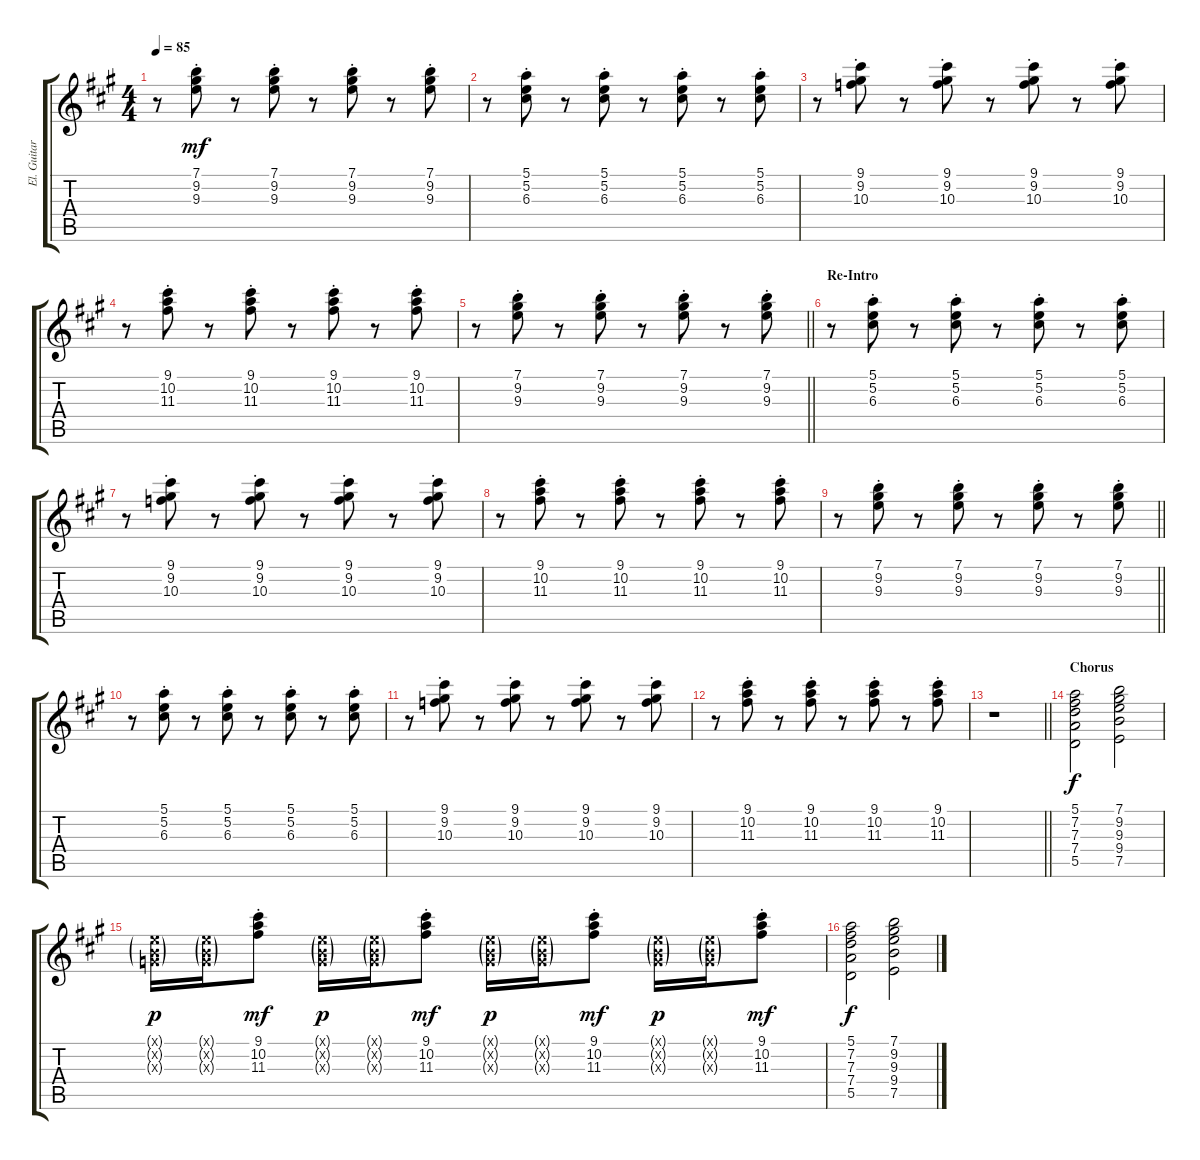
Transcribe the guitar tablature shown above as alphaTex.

\track ("El. Guitar Sound" "El. Guitar") {instrument electricguitarjazz}
\staff {score tabs}
\tuning (E4 B3 G3 D3 A2 E2) {hide}
\ts (4 4)
\tempo 85
\clef g2
\ks a
r.8{dy mf} (7.1{st} 9.2{st} 9.3{st}).8 r.8 (7.1{st} 9.2{st} 9.3{st}).8 r.8 (7.1{st} 9.2{st} 9.3{st}).8 r.8 (7.1{st} 9.2{st} 9.3{st}).8 |
r.8 (5.1{st} 5.2{st} 6.3{st}).8 r.8 (5.1{st} 5.2{st} 6.3{st}).8 r.8 (5.1{st} 5.2{st} 6.3{st}).8 r.8 (5.1{st} 5.2{st} 6.3{st}).8 |
r.8 (9.1{st} 9.2{st} 10.3{st}).8 r.8 (9.1{st} 9.2{st} 10.3{st}).8 r.8 (9.1{st} 9.2{st} 10.3{st}).8 r.8 (9.1{st} 9.2{st} 10.3{st}).8 |
r.8 (9.1{st} 10.2{st} 11.3{st}).8 r.8 (9.1{st} 10.2{st} 11.3{st}).8 r.8 (9.1{st} 10.2{st} 11.3{st}).8 r.8 (9.1{st} 10.2{st} 11.3{st}).8 |
\barLineRight lightlight
r.8 (7.1{st} 9.2{st} 9.3{st}).8 r.8 (7.1{st} 9.2{st} 9.3{st}).8 r.8 (7.1{st} 9.2{st} 9.3{st}).8 r.8 (7.1{st} 9.2{st} 9.3{st}).8 |
\section ("" "Re-Intro")
r.8 (5.1{st} 5.2{st} 6.3{st}).8 r.8 (5.1{st} 5.2{st} 6.3{st}).8 r.8 (5.1{st} 5.2{st} 6.3{st}).8 r.8 (5.1{st} 5.2{st} 6.3{st}).8 |
r.8 (9.1{st} 9.2{st} 10.3{st}).8 r.8 (9.1{st} 9.2{st} 10.3{st}).8 r.8 (9.1{st} 9.2{st} 10.3{st}).8 r.8 (9.1{st} 9.2{st} 10.3{st}).8 |
r.8 (9.1{st} 10.2{st} 11.3{st}).8 r.8 (9.1{st} 10.2{st} 11.3{st}).8 r.8 (9.1{st} 10.2{st} 11.3{st}).8 r.8 (9.1{st} 10.2{st} 11.3{st}).8 |
\barLineRight lightlight
r.8 (7.1{st} 9.2{st} 9.3{st}).8 r.8 (7.1{st} 9.2{st} 9.3{st}).8 r.8 (7.1{st} 9.2{st} 9.3{st}).8 r.8 (7.1{st} 9.2{st} 9.3{st}).8 |
r.8 (5.1{st} 5.2{st} 6.3{st}).8 r.8 (5.1{st} 5.2{st} 6.3{st}).8 r.8 (5.1{st} 5.2{st} 6.3{st}).8 r.8 (5.1{st} 5.2{st} 6.3{st}).8 |
r.8 (9.1{st} 9.2{st} 10.3{st}).8 r.8 (9.1{st} 9.2{st} 10.3{st}).8 r.8 (9.1{st} 9.2{st} 10.3{st}).8 r.8 (9.1{st} 9.2{st} 10.3{st}).8 |
r.8 (9.1{st} 10.2{st} 11.3{st}).8 r.8 (9.1{st} 10.2{st} 11.3{st}).8 r.8 (9.1{st} 10.2{st} 11.3{st}).8 r.8 (9.1{st} 10.2{st} 11.3{st}).8 |
\barLineRight lightlight
r.1 |
\section ("" "Chorus")
(5.1 7.2 7.3 7.4 5.5).2{dy f} (7.1 9.2 9.3 9.4 7.5).2 |
(0.1{g x} 0.2{g x} 0.3{g x}).16{dy p} (0.1{g x} 0.2{g x} 0.3{g x}).16 (9.1{st} 10.2{st} 11.3{st}).8{dy mf} (0.1{g x} 0.2{g x} 0.3{g x}).16{dy p} (0.1{g x} 0.2{g x} 0.3{g x}).16 (9.1{st} 10.2{st} 11.3{st}).8{dy mf} (0.1{g x} 0.2{g x} 0.3{g x}).16{dy p} (0.1{g x} 0.2{g x} 0.3{g x}).16 (9.1{st} 10.2{st} 11.3{st}).8{dy mf} (0.1{g x} 0.2{g x} 0.3{g x}).16{dy p} (0.1{g x} 0.2{g x} 0.3{g x}).16 (9.1{st} 10.2{st} 11.3{st}).8{dy mf} |
(5.1 7.2 7.3 7.4 5.5).2{dy f} (7.1 9.2 9.3 9.4 7.5).2
